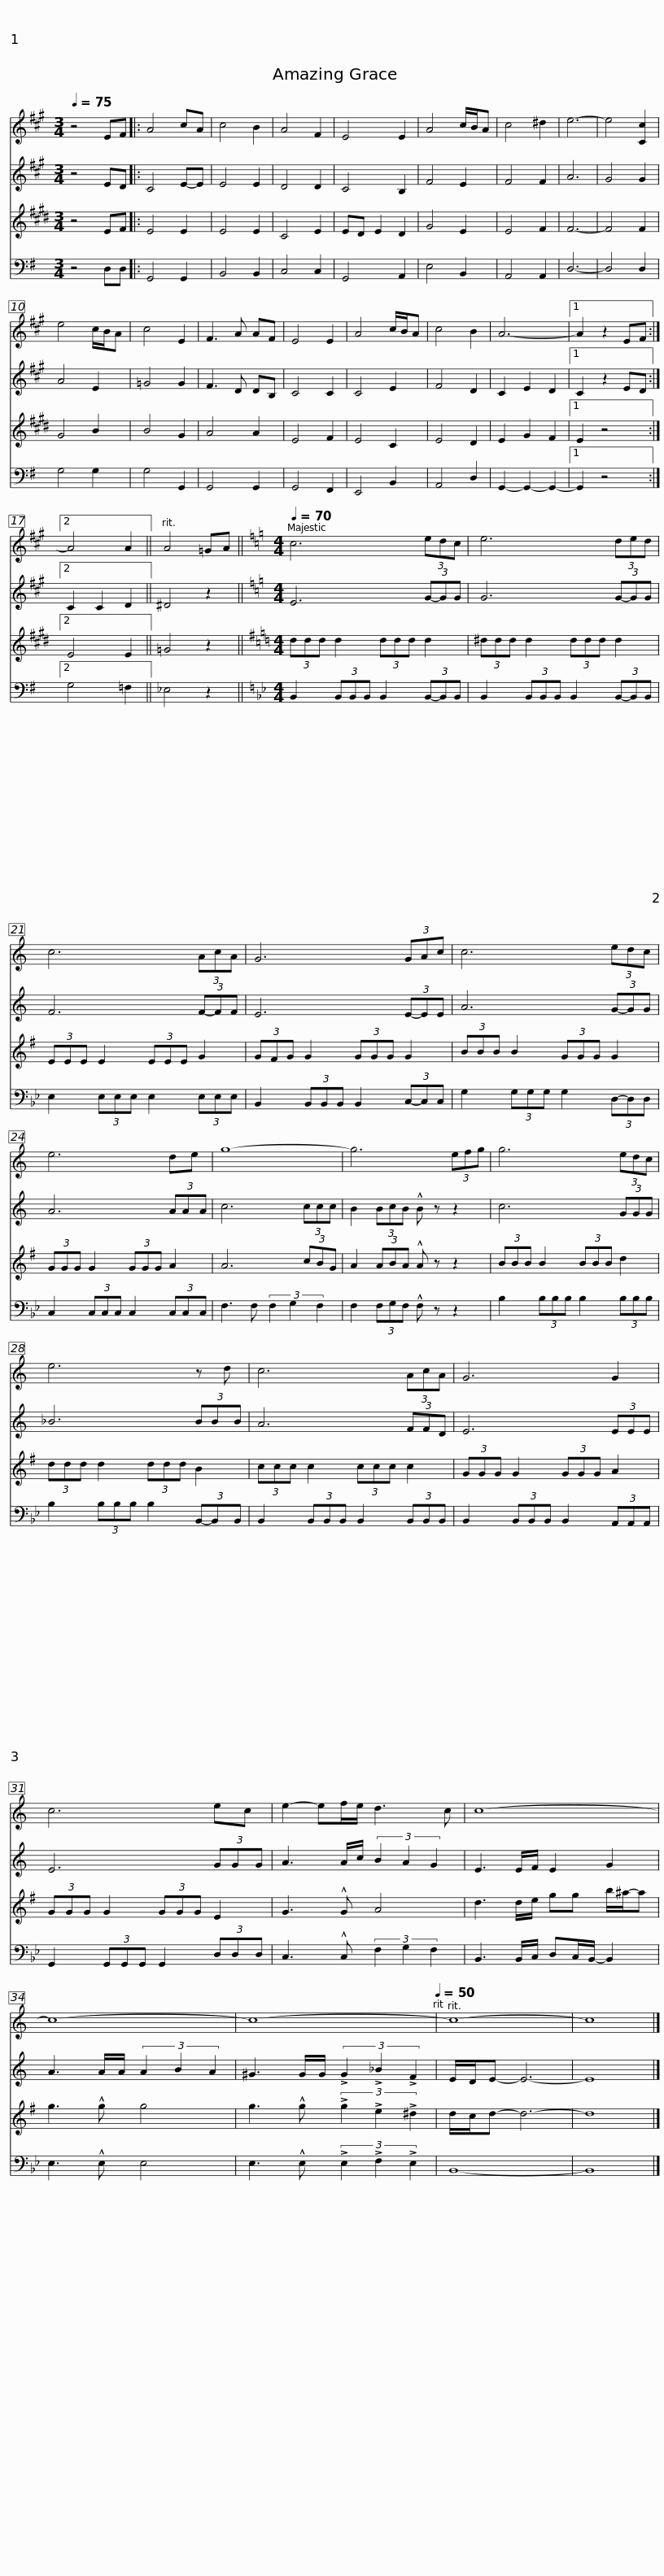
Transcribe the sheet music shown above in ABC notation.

X:1
%%score 1 2 3 4
L:1/8
Q:1/4=75
M:3/4
I:linebreak $
K:G
V:1 treble transpose=-2
V:2 treble transpose=-2
V:3 treble transpose=-9
V:4 bass
V:1
[K:A] z4 EF |: A4 cA | c4 B2 | A4 F2 | E4 E2 | %5
 A4 c/B/A | c4 ^d2 | e6- | e4 [Cc]2 | e4 c/B/A |$ %10
 c4 E2 | F3 A AF | E4 E2 | A4 c/B/A | c4 B2 | %15
 A6- |1 A2 z2 EF :|2 A4 A2 || A4 =GA ||$[K:C][M:4/4][Q:1/4=70] c6 (3edc | %20
 e6 (3ded | c6 (3AcA |$ G6 (3GAc | c6 (3edc | e6 de | %25
 g8- |$ g6 (3efg | g6 (3edc | e6 z d |$ c6 (3AcA | %30
 G6 G2 | c6 ec | e2- ef/e/ d3 c |$ c8- | c8- | %35
 c8-[Q:1/4=50] | c8- | c8 |] %38
V:2
[K:A] z4 ED |: C4 E-E | E4 E2 | D4 D2 | C4 B,2 | %5
 F4 E2 | F4 F2 | A6 | G4 G2 | A4 E2 |$ %10
 =G4 G2 | F3 D DB, | C4 C2 | C4 E2 | F4 D2 | %15
 C2 E2 D2 |1 C2 z2 ED :|2 C2 C2 D2 || ^D4 z2 ||$[K:C][M:4/4] E6 (3G-GG | %20
 G6 (3G-GG | F6 (3F-FF |$ E6 (3E-EE | A6 (3G-GG | A6 (3AAA | %25
 c6 (3ccc |$ B2 (3BcB !^!B z z2 | c6 (3GGG | _B6 (3BBB |$ A6 (3FFD | %30
 E6 (3EEE | E6 (3GGG | A3 A/c/ (3B2 A2 G2 |$ E3 E/F/ E2 G2 | A3 A/A/ (3A2 B2 A2 | %35
 ^G3 G/G/ (3!>!G2 !>!_B2 !>!F2 | E/D/E- E6- | E8 |] %38
V:3
[K:E] z4 EF |: E4 E2 | E4 E2 | C4 E2 | ED E2 D2 | %5
 G4 E2 | E4 F2 | F6- | F4 F2 | G4 B2 |$ %10
 B4 G2 | A4 A2 | E4 F2 | E4 C2 | E4 D2 | %15
 E2 G2 F2 |1 E2 z4 :|2 E4 E2 || =G4 z2 ||$[K:G][M:4/4] (3ddd d2 (3ddd d2 | %20
 (3^ddd d2 (3ddd d2 | (3EEE E2 (3EEE G2 |$ (3GFG G2 (3GGG G2 | (3BBB B2 (3GGG G2 | (3GGG G2 (3GGG A2 | %25
 A6 (3cBG |$ A2 (3ABA !^!A z z2 | (3BBB B2 (3BBB d2 | (3ddd d2 (3ddd B2 |$ (3ccc c2 (3ccc c2 | %30
 (3GGG G2 (3GGG A2 | (3GGG G2 (3GGG E2 | G3 !^!G A4 |$ d3 d/e/ gg b/^a/-a | g3 !^!g g4 | %35
 g3 !^!g (3!>!g2 !>!e2 !>!^d2 | d/c/d- d6- | d8 |] %38
V:4
 z4 D,D, |: G,,4 G,,2 | B,,4 B,,2 | C,4 C,2 | G,,4 A,,2 | %5
 E,4 B,,2 | A,,4 A,,2 | D,6- | D,4 D,2 | G,4 G,2 |$ %10
 G,4 G,,2 | G,,4 G,,2 | G,,4 F,,2 | E,,4 B,,2 | A,,4 D,2 | %15
 G,,2- G,,2- G,,2- |1 G,,2 z4 :|2 G,4 =F,2 || _E,4 z2 ||$[K:Bb][M:4/4] B,,2 (3B,,B,,B,, B,,2 (3B,,-B,,B,, | %20
 B,,2 (3B,,B,,B,, B,,2 (3B,,-B,,B,, | E,2 (3E,E,E, E,2 (3E,E,E, |$ B,,2 (3B,,B,,B,, B,,2 (3C,-C,C, | G,2 (3G,G,G, G,2 (3D,-D,D, | C,2 (3C,C,C, C,2 (3C,C,C, | %25
 F,3 F, (3F,2 G,2 F,2 |$ F,2 (3F,G,F, !^!F, z z2 | B,2 (3B,B,B, B,2 (3B,B,B, | B,2 (3B,B,B, B,2 (3B,,-B,,B,, |$ B,,2 (3B,,B,,B,, B,,2 (3B,,B,,B,, | %30
 B,,2 (3B,,B,,B,, B,,2 (3A,,A,,A,, | G,,2 (3G,,G,,G,, G,,2 (3D,D,D, | C,3 !^!C, (3F,2 G,2 F,2 |$ B,,3 B,,/C,/ D,C,/B,,/- B,,2 | E,3 !^!E, E,4 | %35
 E,3 !^!E, (3!>!E,2 !>!F,2 !>!E,2 | B,,8- | B,,8 |] %38
